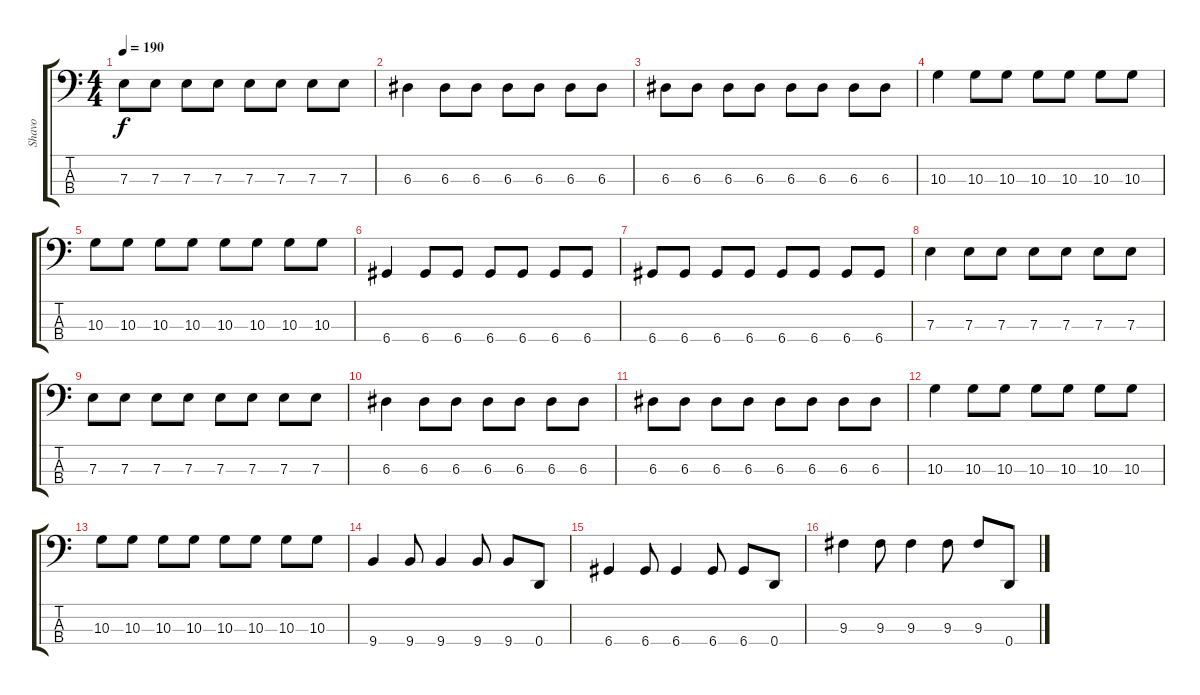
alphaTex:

\track ("Shavo" "Shavo") {instrument electricbasspick}
\staff {score tabs}
\tuning (G2 D2 A1 D1) {hide}
\ts (4 4)
\tempo 190
\clef f4
\ks c
7.3.8{dy f} 7.3.8 7.3.8 7.3.8 7.3.8 7.3.8 7.3.8 7.3.8 |
6.3.4 6.3.8 6.3.8 6.3.8 6.3.8 6.3.8 6.3.8 |
6.3.8 6.3.8 6.3.8 6.3.8 6.3.8 6.3.8 6.3.8 6.3.8 |
10.3.4 10.3.8 10.3.8 10.3.8 10.3.8 10.3.8 10.3.8 |
10.3.8 10.3.8 10.3.8 10.3.8 10.3.8 10.3.8 10.3.8 10.3.8 |
6.4.4 6.4.8 6.4.8 6.4.8 6.4.8 6.4.8 6.4.8 |
6.4.8 6.4.8 6.4.8 6.4.8 6.4.8 6.4.8 6.4.8 6.4.8 |
7.3.4 7.3.8 7.3.8 7.3.8 7.3.8 7.3.8 7.3.8 |
7.3.8 7.3.8 7.3.8 7.3.8 7.3.8 7.3.8 7.3.8 7.3.8 |
6.3.4 6.3.8 6.3.8 6.3.8 6.3.8 6.3.8 6.3.8 |
6.3.8 6.3.8 6.3.8 6.3.8 6.3.8 6.3.8 6.3.8 6.3.8 |
10.3.4 10.3.8 10.3.8 10.3.8 10.3.8 10.3.8 10.3.8 |
10.3.8 10.3.8 10.3.8 10.3.8 10.3.8 10.3.8 10.3.8 10.3.8 |
9.4.4 9.4.8 9.4.4 9.4.8 9.4.8 0.4.8 |
6.4.4 6.4.8 6.4.4 6.4.8 6.4.8 0.4.8 |
9.3.4 9.3.8 9.3.4 9.3.8 9.3.8 0.4.8
